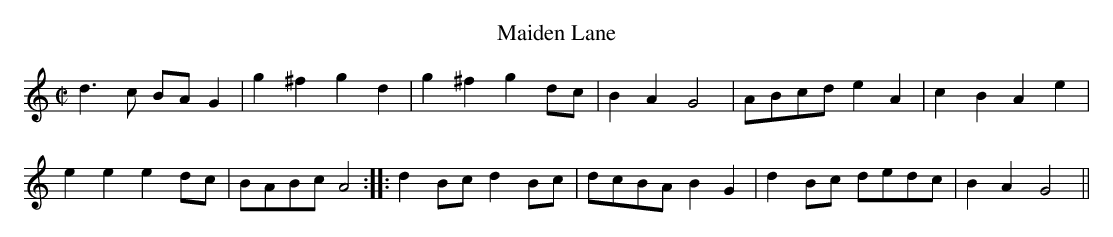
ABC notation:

X:1
T:Maiden Lane
M:C|
L:1/8
K:GMix
d3 c BA G2 | g2 ^f2 g2 d2 | g2 ^f2 g2 dc | B2 A2 G4 | ABcd e2 A2 | c2 B2 A2 e2 |
e2 e2 e2 dc | BABc A4 :: d2 Bc d2 Bc | dcBA B2 G2 | d2 Bc dedc | B2 A2 G4 ||
